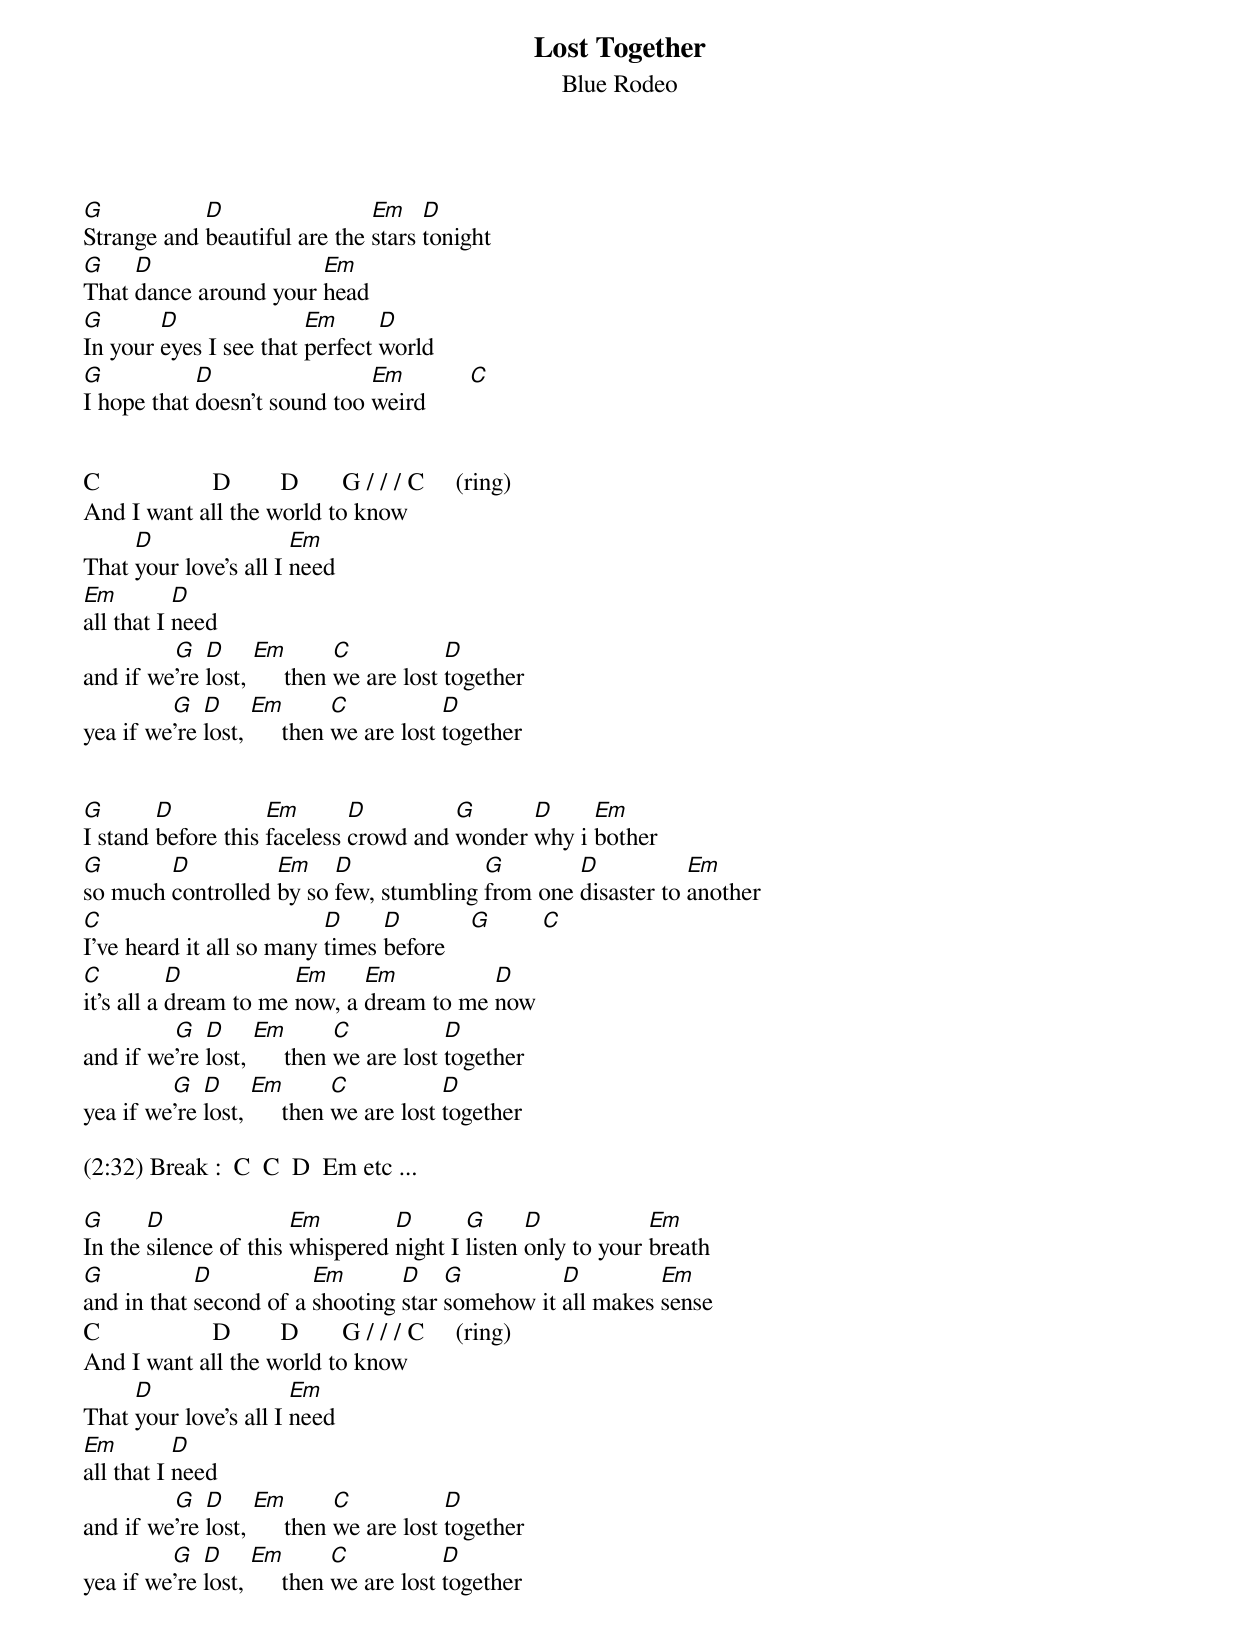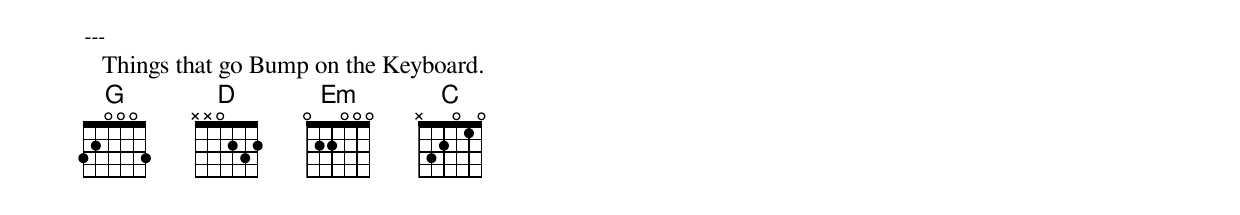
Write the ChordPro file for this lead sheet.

{t:Lost Together}
{st:Blue Rodeo}

{sot}

{eot}
{sot}

{eot}
[G]Strange and [D]beautiful are the [Em]stars [D]tonight
[G]That [D]dance around your [Em]head
[G]In your [D]eyes I see that [Em]perfect [D]world
[G]I hope that [D]doesn't sound too [Em]weird       [C]


C                  D        D       G / / / C     (ring)
And I want all the world to know
That [D]your love's all I [Em]need
[Em]all that I [D]need
and if we[G]'re [D]lost, [Em]     then [C]we are lost [D]together
yea if we[G]'re [D]lost, [Em]     then [C]we are lost [D]together


[G]I stand [D]before this [Em]faceless [D]crowd and [G]wonder [D]why i [Em]bother
[G]so much [D]controlled [Em]by so [D]few, stumbling [G]from one [D]disaster to [Em]another
[C]I've heard it all so many [D]times [D]before    [G]        [C]
[C]it's all a [D]dream to me [Em]now, a [Em]dream to me [D]now
and if we[G]'re [D]lost, [Em]     then [C]we are lost [D]together
yea if we[G]'re [D]lost, [Em]     then [C]we are lost [D]together

(2:32) Break :  C  C  D  Em etc ...

[G]In the [D]silence of this [Em]whispered [D]night I [G]listen [D]only to your [Em]breath
[G]and in that [D]second of a [Em]shooting [D]star [G]somehow it [D]all makes [Em]sense
C                  D        D       G / / / C     (ring)
And I want all the world to know
That [D]your love's all I [Em]need
[Em]all that I [D]need
and if we[G]'re [D]lost, [Em]     then [C]we are lost [D]together
yea if we[G]'re [D]lost, [Em]     then [C]we are lost [D]together


[---]   Things that go Bump on the Keyboard.
